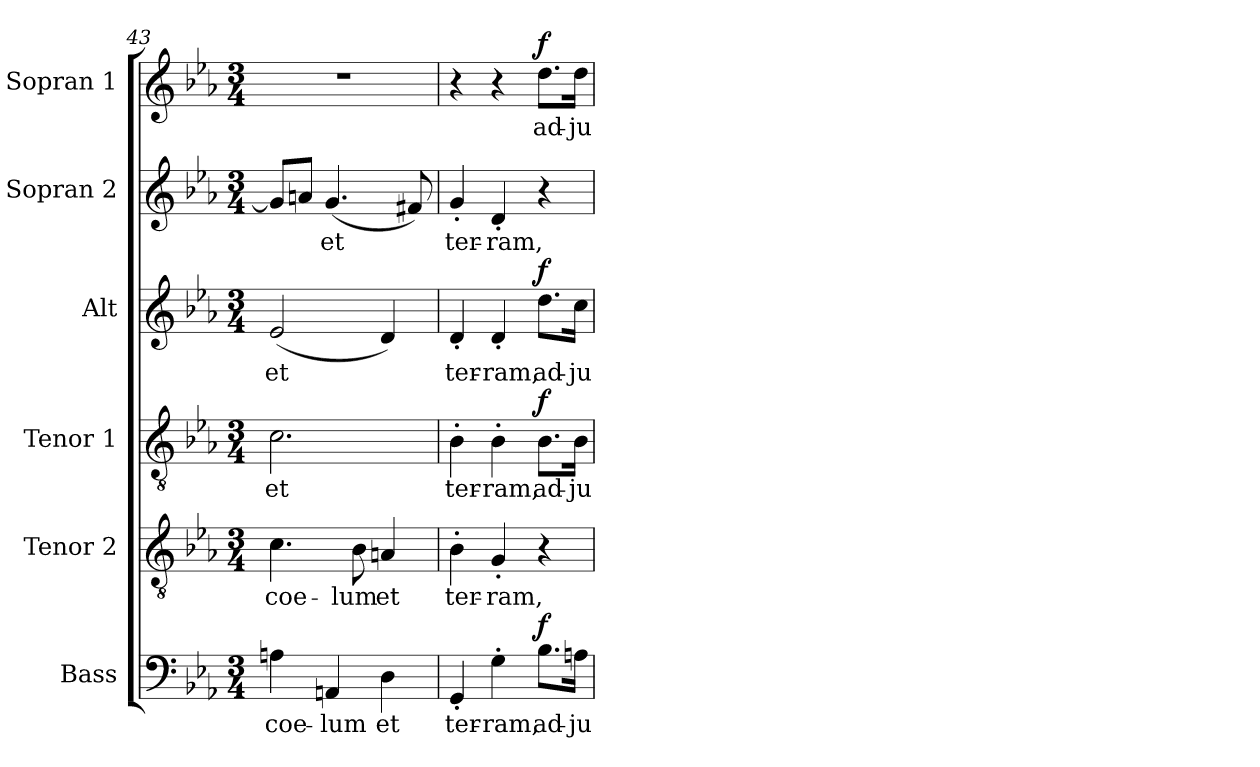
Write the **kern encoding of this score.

**kern	**text	**dynam	**kern	**text	**kern	**text	**dynam	**kern	**text	**dynam	**kern	**text	**kern	**text	**dynam
*part6	*part6	*part6	*part5	*part5	*part4	*part4	*part4	*part3	*part3	*part3	*part2	*part2	*part1	*part1	*part1
*staff6	*staff6	*staff6	*staff5	*staff5	*staff4	*staff4	*staff4	*staff3	*staff3	*staff3	*staff2	*staff2	*staff1	*staff1	*staff1
*I"Bass	*	*	*I"Tenor 2	*	*I"Tenor 1	*	*	*I"Alt	*	*	*I"Sopran 2	*	*I"Sopran 1	*	*
*I'B.	*	*	*I'T. 2	*	*I'T. 1	*	*	*I'A.	*	*	*I'S. 2	*	*I'S. 1	*	*
*clefF4	*	*	*clefGv2	*	*clefGv2	*	*	*clefG2	*	*	*clefG2	*	*clefG2	*	*
*k[b-e-a-]	*	*	*k[b-e-a-]	*	*k[b-e-a-]	*	*	*k[b-e-a-]	*	*	*k[b-e-a-]	*	*k[b-e-a-]	*	*
*E-:	*	*	*E-:	*	*E-:	*	*	*E-:	*	*	*E-:	*	*E-:	*	*
*M3/4	*	*	*M3/4	*	*M3/4	*	*	*M3/4	*	*	*M3/4	*	*M3/4	*	*
=43	=43	=43	=43	=43	=43	=43	=43	=43	=43	=43	=43	=43	=43	=43	=43
!	!LO:LY:b	!	!	!LO:LY:b	!	!LO:LY:b	!	!	!LO:LY:b	!	!	!	!	!	!
4An\	coe-	.	4.c\	coe-	2.c\	et	.	(<2e-/	et	.	8g/L]	.	2.r	.	.
.	.	.	.	.	.	.	.	.	.	.	8an/J	.	.	.	.
!	!LO:LY:b	!	!	!	!	!	!	!	!	!	!	!LO:LY:b	!	!	!
4AAn/	-lum	.	.	.	.	.	.	.	.	.	(<4.g/	et	.	.	.
!	!	!	!	!LO:LY:b	!	!	!	!	!	!	!	!	!	!	!
.	.	.	8B-\	-lum	.	.	.	.	.	.	.	.	.	.	.
!	!LO:LY:b	!	!	!LO:LY:b	!	!	!	!	!	!	!	!	!	!	!
4D\	et	.	4An/	et	.	.	.	4d/)	.	.	.	.	.	.	.
.	.	.	.	.	.	.	.	.	.	.	8f#X/)	.	.	.	.
=44	=44	=44	=44	=44	=44	=44	=44	=44	=44	=44	=44	=44	=44	=44	=44
!	!LO:LY:b	!	!	!LO:LY:b	!	!LO:LY:b	!	!	!LO:LY:b	!	!	!LO:LY:b	!	!	!
4GG'</	ter-	.	4B-'>\	ter-	4B-'>\	ter-	.	4d'</	ter-	.	4g'</	ter-	4r	.	.
!	!LO:LY:b	!	!	!LO:LY:b	!	!LO:LY:b	!	!	!LO:LY:b	!	!	!LO:LY:b	!	!	!
4G'>\	-ram,	.	4G'</	-ram,	4B-'>\	-ram,	.	4d'</	-ram,	.	4d'</	-ram,	4r	.	.
!	!LO:LY:b	!LO:DY:a	!	!	!	!LO:LY:b	!LO:DY:a	!	!LO:LY:b	!LO:DY:a	!	!	!	!LO:LY:b	!LO:DY:a
8.B-\L	ad-	f	4r	.	8.B-\L	ad-	f	8.dd\L	ad-	f	4r	.	8.dd\L	ad-	f
!	!LO:LY:b	!	!	!	!	!LO:LY:b	!	!	!LO:LY:b	!	!	!	!	!LO:LY:b	!
16An\Jk	-ju-	.	.	.	16B-\Jk	-ju-	.	16cc\Jk	-ju-	.	.	.	16dd\Jk	-ju-	.
=	=	=	=	=	=	=	=	=	=	=	=	=	=	=	=
*-	*-	*-	*-	*-	*-	*-	*-	*-	*-	*-	*-	*-	*-	*-	*-
